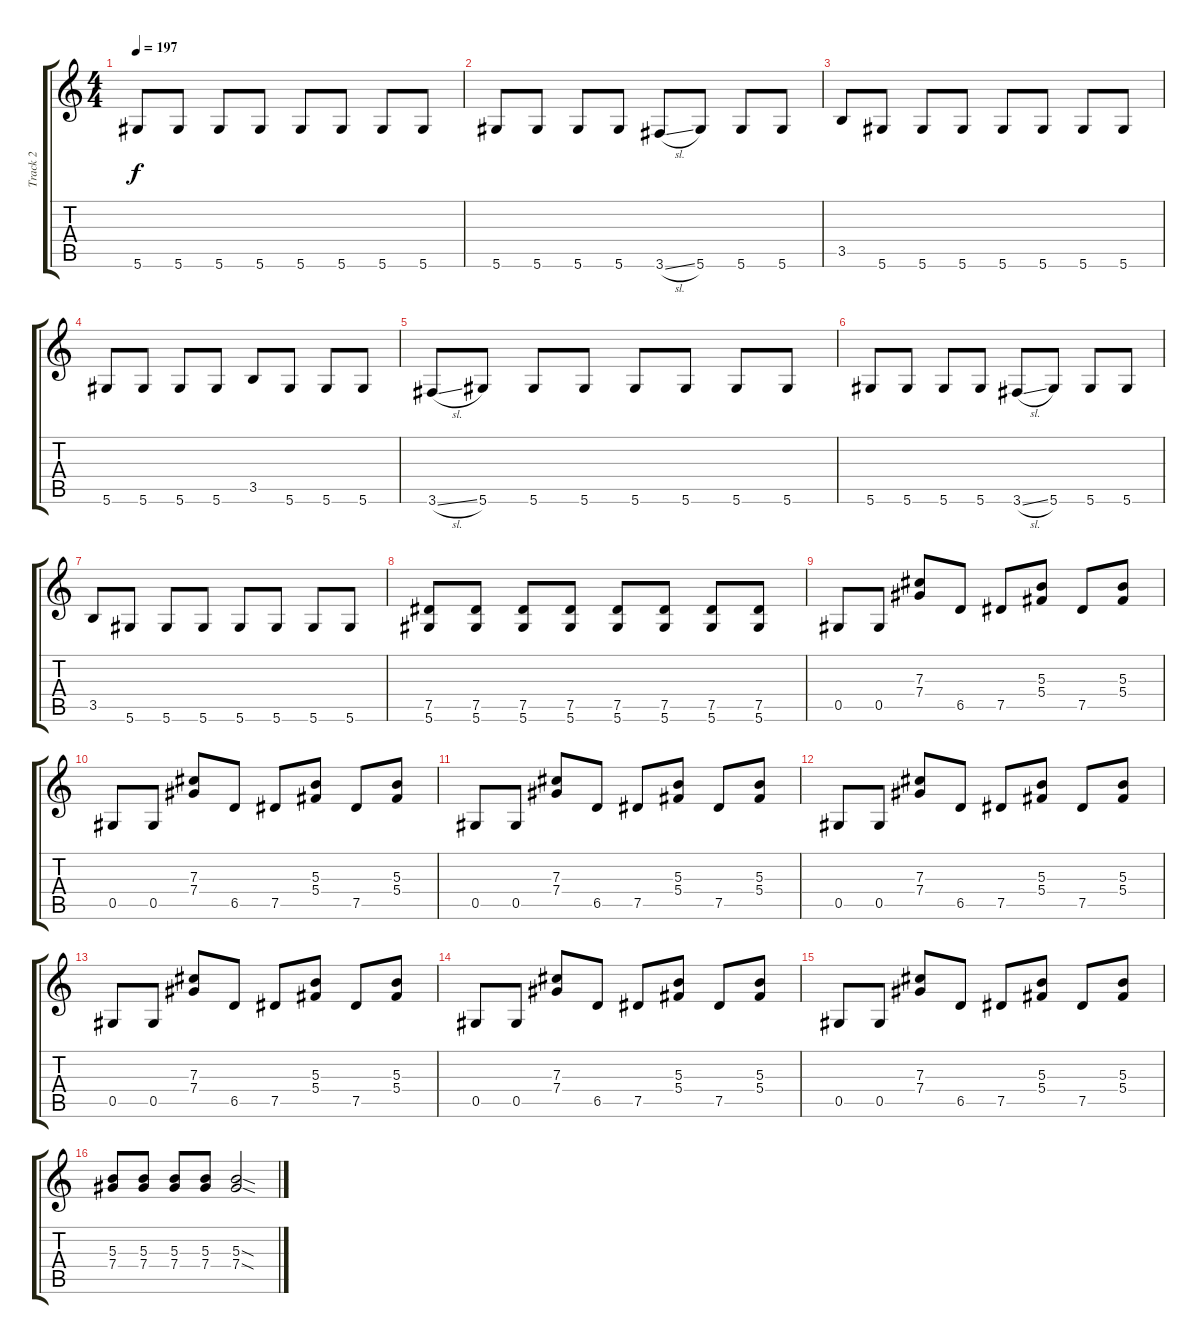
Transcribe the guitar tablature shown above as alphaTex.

\track ("Track 2" "Track 2") {instrument overdrivenguitar}
\staff {score tabs}
\tuning (Eb4 Bb3 Gb3 Db3 Ab2 Eb2) {hide}
\ts (4 4)
\tempo 197
\clef g2
\ks c
5.6.8{dy f} 5.6.8 5.6.8 5.6.8 5.6.8 5.6.8 5.6.8 5.6.8 |
5.6.8 5.6.8 5.6.8 5.6.8 3.6{sl}.8 5.6.8 5.6.8 5.6.8 |
3.5.8 5.6.8 5.6.8 5.6.8 5.6.8 5.6.8 5.6.8 5.6.8 |
5.6.8 5.6.8 5.6.8 5.6.8 3.5.8 5.6.8 5.6.8 5.6.8 |
3.6{sl}.8 5.6.8 5.6.8 5.6.8 5.6.8 5.6.8 5.6.8 5.6.8 |
5.6.8 5.6.8 5.6.8 5.6.8 3.6{sl}.8 5.6.8 5.6.8 5.6.8 |
3.5.8 5.6.8 5.6.8 5.6.8 5.6.8 5.6.8 5.6.8 5.6.8 |
(7.5 5.6).8 (7.5 5.6).8 (7.5 5.6).8 (7.5 5.6).8 (7.5 5.6).8 (7.5 5.6).8 (7.5 5.6).8 (7.5 5.6).8 |
0.5.8 0.5.8 (7.3 7.4).8 6.5.8 7.5.8 (5.3 5.4).8 7.5.8 (5.3 5.4).8 |
0.5.8 0.5.8 (7.3 7.4).8 6.5.8 7.5.8 (5.3 5.4).8 7.5.8 (5.3 5.4).8 |
0.5.8 0.5.8 (7.3 7.4).8 6.5.8 7.5.8 (5.3 5.4).8 7.5.8 (5.3 5.4).8 |
0.5.8 0.5.8 (7.3 7.4).8 6.5.8 7.5.8 (5.3 5.4).8 7.5.8 (5.3 5.4).8 |
0.5.8 0.5.8 (7.3 7.4).8 6.5.8 7.5.8 (5.3 5.4).8 7.5.8 (5.3 5.4).8 |
0.5.8 0.5.8 (7.3 7.4).8 6.5.8 7.5.8 (5.3 5.4).8 7.5.8 (5.3 5.4).8 |
0.5.8 0.5.8 (7.3 7.4).8 6.5.8 7.5.8 (5.3 5.4).8 7.5.8 (5.3 5.4).8 |
(5.3 7.4).8 (5.3 7.4).8 (5.3 7.4).8 (5.3 7.4).8 (5.3{sod} 7.4{sod}).2
